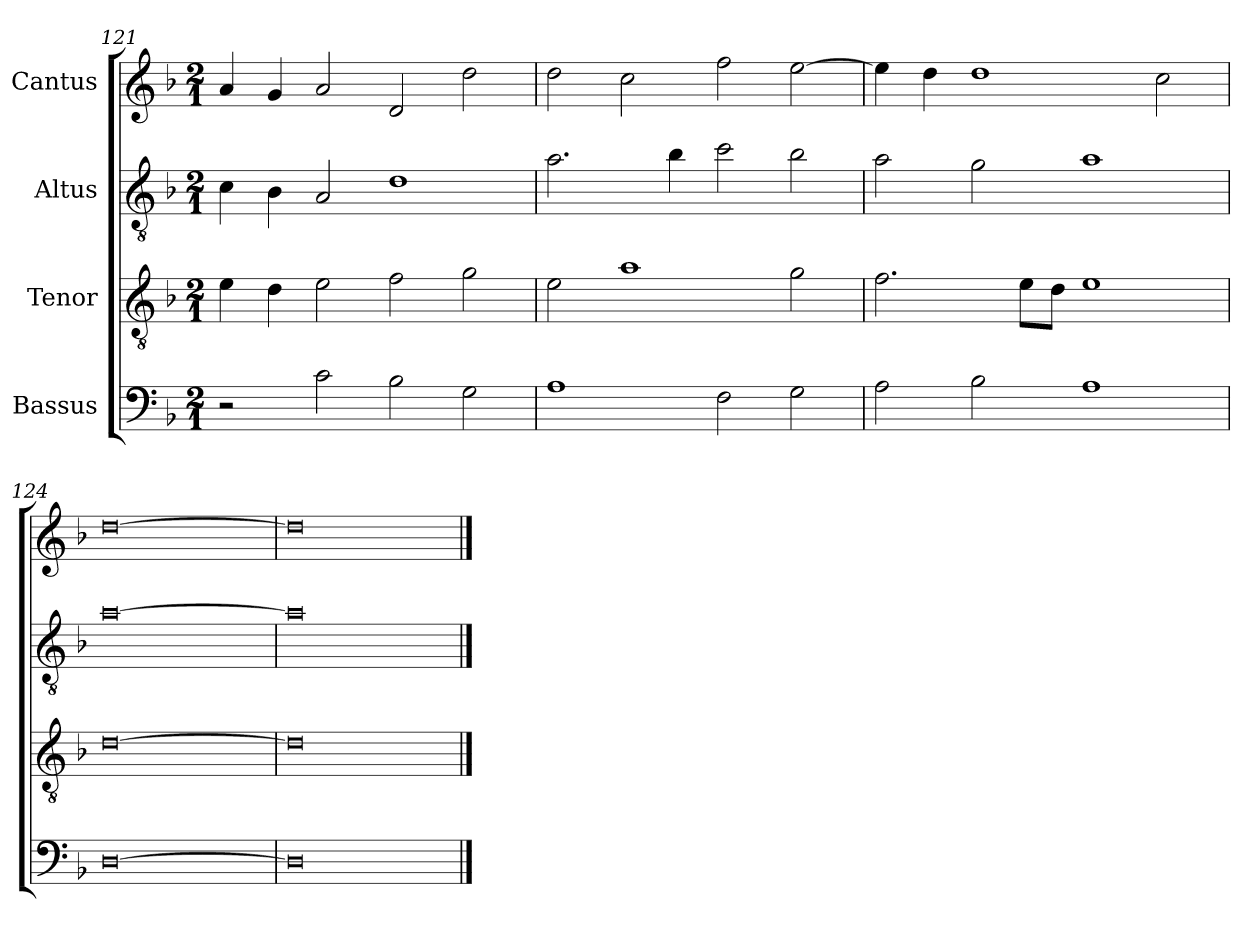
**kern	**kern	**kern	**kern
*part4	*part3	*part2	*part1
*staff4	*staff3	*staff2	*staff1
*I"Bassus	*I"Tenor	*I"Altus	*I"Cantus
*clefF4	*clefGv2	*clefGv2	*clefG2
*	*ITrd7c12	*ITrd7c12	*
*k[b-]	*k[b-]	*k[b-]	*k[b-]
*F:	*F:	*F:	*F:
*M2/1	*M2/1	*M2/1	*M2/1
=121	=121	=121	=121
2r	4Ei\	4Ci\	4ai/
.	4Di\	4BB-i\	4gi/
2ci\	2Ei\	2AAi/	2ai/
2B-i\	2Fi\	1Di	2di/
2Gi\	2Gi\	.	2ddi\
=122	=122	=122	=122
1Ai	2Ei\	2.Ai\	2ddi\
.	1Ai	.	2cci\
.	.	4B-i\	.
2Fi\	.	2ci\	2ffi\
2Gi\	2Gi\	2B-i\	[>2eei\
=123	=123	=123	=123
2Ai\	2.Fi\	2Ai\	4eei\]
.	.	.	4ddi\
2B-i\	.	2Gi\	1ddi
.	8Ei\L	.	.
.	8Di\J	.	.
1Ai	1Ei	1Ai	.
.	.	.	2cci\
=124	=124	=124	=124
[>0Di	[>0Di	[>0Ai	[>0ddi
=125	=125	=125	=125
0Di]	0Di]	0Ai]	0ddi]
==	==	==	==
*-	*-	*-	*-
